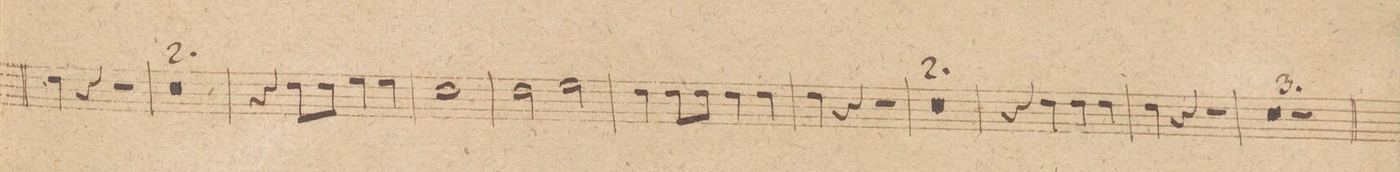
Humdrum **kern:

**kern
*I"Corno 1mo in F.
*clefG2
*k[b-]
*met(c|)
*M2/2
4g\
4r
2r
=44
0r
=45
=46
4r
8g\L
8g\J
4a\
4a\
=47
1g
=48
*2\right
2g\
2a\
=49
4g\
8g\L
8g\J
4g\
4g\
=50
4g\
4r
2r
=51
0r
=52
=53
4r
4g\
4g\
4g\
=54
4g\
4r
2r
=55
0r
=56
=57
1r
=58||
*-
